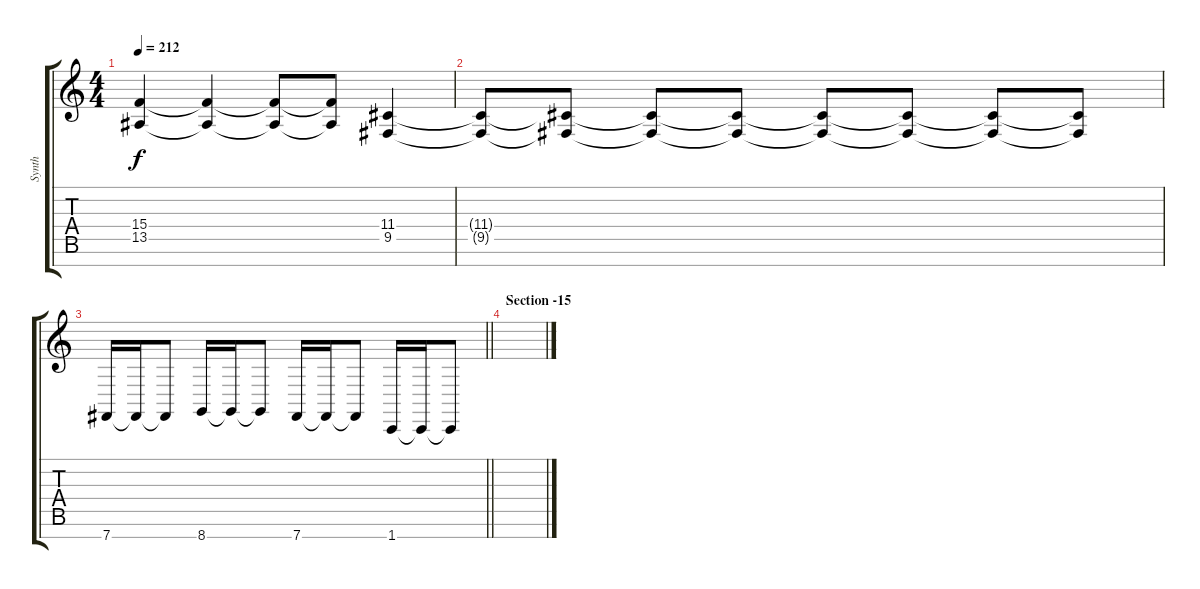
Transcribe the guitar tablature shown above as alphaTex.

\track ("Synth" "Synth") {instrument lead2sawtooth}
\staff {score tabs}
\tuning (E4 B3 G3 D3 A2 E2 B1) {hide}
\ts (4 4)
\tempo 212
\clef g2
\ks c
(15.4 13.5).4{dy f} (15.4{t} 13.5{t}).4 (15.4{t} 13.5{t}).8 (15.4{t} 13.5{t}).8 (11.4 9.5).4 |
(11.4{t} 9.5{t}).8 (11.4{t} 9.5{t}).8 (11.4{t} 9.5{t}).8 (11.4{t} 9.5{t}).8 (11.4{t} 9.5{t}).8 (11.4{t} 9.5{t}).8 (11.4{t} 9.5{t}).8 (11.4{t} 9.5{t}).8 |
\barLineRight lightlight
7.7.16 7.7{t}.16 7.7{t}.8 8.7.16 8.7{t}.16 8.7{t}.8 7.7.16 7.7{t}.16 7.7{t}.8 1.7.16 1.7{t}.16 1.7{t}.8 |
\section ("" "Section -15")
